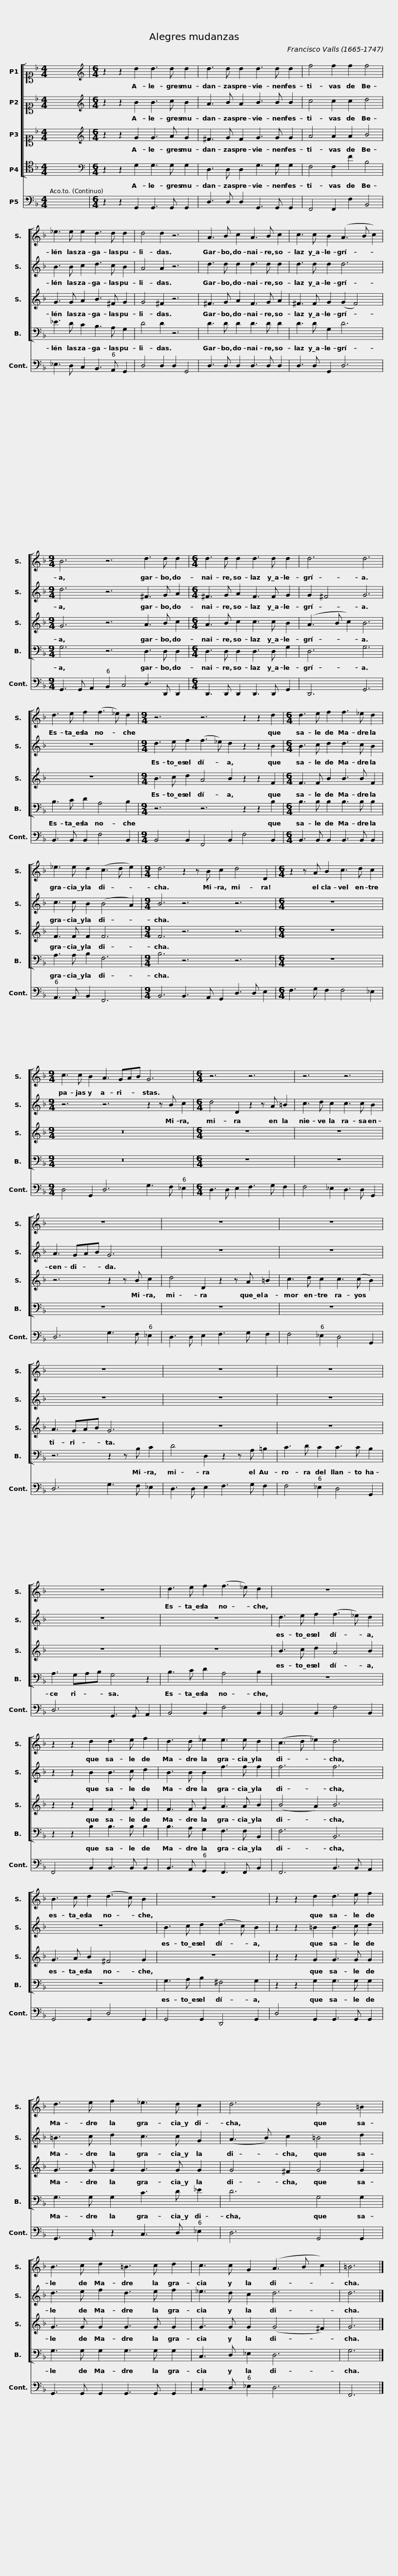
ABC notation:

X:1
%%score [ 1 2 3 4 ] 5
L:1/8
M:4/4
I:linebreak $
K:F
V:1 alto1
V:2 alto1
V:3 alto1
V:4 tenor
V:5 bass
V:1
 x8 |[M:6/4][K:treble] z2 z2 d2 d3 d d2 | d3 d d2 d3 d d2 | f4 f2 f2 f4 |$ _e3 e e2 d3 d d2 | %5
 d4 d2 z6 | A3 B c2 A3 B c2 |$ c3 c B2 (A3 B c2) |[M:9/4] B6 z6 d3 d d2 |[M:6/4] d3 d d2 d3 d d2 |$ %10
 d6 d6 | d3 e f2 (f3 _e) d2 |[M:9/4] z6 z6 z2 z2 d2 |$[M:6/4] d3 e f2 f3 _e d2 | _e3 e d2 (c3 d e2) | %15
[M:9/4] d6 z2 z B c2 d4 D2 |$[M:6/4] z2 z A B2 c3 d c2 |[M:9/4] c3 c B2 A3 GAB G6 |$[M:6/4] z6 z6 | z6 z6 | %20
 z12 |$ z12 | z12 | z12 |$ z12 | %25
 z12 | z12 |$ d3 e f2 (f3 _e) d2 | z12 | z2 z2 d2 d3 e f2 |$ %30
 d3 d _e2 e3 e d2 | (c3 d _e2) d6 | B3 c d2 (d3 c) B2 |$ z12 | z2 z2 d2 d3 e f2 | %35
 d3 e f2 _e3 d c2 |$ d6 d4 =B2 | B3 c d2 =B3 c d2 | c3 c G2 (A3 B c2) | =B6 |] %40
V:2
 x8 |[M:6/4][K:treble] z2 z2 B2 B3 c B2 | A3 B A2 B3 B B2 | c4 c2 c2 d4 |$ B3 B c2 d3 c B2 | %5
 A4 A2 z6 | d3 d d2 d3 d d2 |$ d3 d d2 d6 |[M:9/4] d6 z6 ^F3 G A2 |[M:6/4] ^F3 G A2 F3 F G2 |$ %10
 G2 ^F4 G6 | z12 |[M:9/4] d3 e f2 (f3 _e) d2 z2 z2 B2 |$[M:6/4] B3 c d2 d3 c B2 | c3 c B2 (B4 A2) | %15
[M:9/4] B6 z6 z6 |$[M:6/4] z12 |[M:9/4] z6 z6 z2 z B c2 |$[M:6/4] d4 D2 z2 z A =B2 | c3 d c2 c3 c B2 | %20
 A3 GAB G6 |$ z12 | z12 | z12 |$ z12 | %25
 z12 | z12 |$ z12 | d3 e f2 (f3 _e) d2 | z2 z2 B2 B3 c d2 |$ %30
 B3 B B2 f3 f f2 | f6 f6 | z12 |$ B3 c d2 (d3 c) B2 | z2 z2 =B2 B3 c d2 | %35
 =B3 c d2 c3 c G2 |$ (A3 B) c2 =B4 d2 | d3 e f2 d3 e f2 | _e3 d c2 d6 | d6 |] %40
V:3
 x8 |[M:6/4][K:treble] z2 z2 G2 G3 A G2 | ^F3 G F2 G3 G G2 | A4 A2 A2 B4 |$ G3 G A2 B3 ^F G2 | %5
 G4 ^F2 z6 | ^F3 G A2 F3 G A2 |$ ^F3 F G2 (G2 F4) |[M:9/4] G6 z6 A3 B c2 |[M:6/4] A3 B c2 c3 c B2 |$ %10
 (A3 B c2) B6 | z12 |[M:9/4] B3 c d2 A4 B2 z2 z2 F2 |$[M:6/4] F3 F B2 B3 B F2 | F3 F F2 F6 | %15
[M:9/4] F6 z6 z6 |$[M:6/4] z12 |[M:9/4] z18 |$[M:6/4] z12 | z12 | %20
 z6 z2 z B c2 |$ d4 D2 z2 z A =B2 | c3 d c2 c3 (c B2) | A3 GAB G6 |$ z12 | %25
 z12 | z12 |$ z12 | B3 c d2 A4 B2 | z2 z2 F2 F3 G F2 |$ %30
 F3 F G2 A3 A B2 | (B4 A2) B6 | G3 A B2 ^F4 G2 |$ z12 | z2 z2 G2 G3 G G2 | %35
 G3 G G2 G3 G G2 |$ G4 ^F2 G4 G2 | G3 G G2 G3 G G2 | G3 G G2 (G4 ^F2) | G6 |] %40
V:4
 x8 |[M:6/4][K:bass] z2 z2 G,2 G,3 G, G,2 | D,3 D, D,2 G,3 G, G,2 | F,4 F,2 F2 B,4 |$ _E3 D C2 B,3 A, G,2 | %5
 D4 D2 z6 | D3 D D2 D3 D D2 |$ D3 D G,2 D6 |[M:9/4] G,6 z6 D,3 D, D,2 |[M:6/4] D,3 D, D,2 D,3 D, G,2 |$ %10
 D,6 G,6 | B,3 C D2 A,4 B,2 |[M:9/4] z6 z6 z2 z2 B,2 |$[M:6/4] B,3 B, B,2 B,3 B, B,2 | A,3 A, B,2 F,6 | %15
[M:9/4] B,6 z6 z6 |$[M:6/4] z12 |[M:9/4] z18 |$[M:6/4] z12 | z12 | %20
 z12 |$ z12 | z12 | z6 z2 z B, C2 |$ D4 D,2 z2 z A, =B,2 | %25
 C3 D C2 C3 C B,2 | A,3 G,A,B, G,4 z2 |$ B,3 C D2 A,4 B,2 | z12 | z2 z2 B,2 B,3 B, B,2 |$ %30
 B,3 A, G,2 F,3 F, B,,2 | F,6 B,,6 | z12 |$ G,3 A, B,2 ^F,4 G,2 | z2 z2 G,2 G,3 G, G,2 | %35
 G,3 G, G,2 C3 D _E2 |$ D6 G,4 G,2 | G,3 G, G,2 G,3 G, G,2 | C,3 D, _E,2 D,6 | G,6 |] %40
V:5
 x8 |[M:6/4] z2 z2 G,,2 G,,3 G,, G,,2 | D,3 D, D,2 G,,3 G,, G,,2 | F,,4 F,,2 F,2 B,,4 |$ _E,3 D, C,2 B,,3 A,, G,,2 | %5
 D,4 D,2 D,2 G,,4 | D,3 D, D,2 D,3 D, D,2 |$ D,3 D, G,,2 D,6 |[M:9/4] G,,3 G,, A,,2 B,,2 C,4 D,3 D,, D,,2 |[M:6/4] D,,3 D,, D,,2 D,,3 D,, G,,2 |$ %10
 D,,6 G,,6 | B,,3 B,, B,,2 F,4 B,,2 |[M:9/4] B,,4 B,,2 F,,4 B,,2 F,4 B,,2 |$[M:6/4] B,,3 B,, B,,2 B,,3 B,, B,,2 | A,,3 A,, B,,2 F,,6 | %15
[M:9/4] B,,6 B,,3 A,, G,,2 D,3 D, E,2 |$[M:6/4] F,3 G, F,2 F,4 _E,2 |[M:9/4] D,4 G,,2 D,6 G,3 F, _E,2 |$[M:6/4] D,3 D, E,2 F,3 G, F,2 | F,4 _E,2 D,3 D, G,,2 | %20
 D,6 G,3 F, _E,2 |$ D,3 D, E,2 F,3 G, F,2 | F,4 _E,2 D,4 G,,2 | D,6 G,3 F, _E,2 |$ D,3 D, E,2 F,3 G, F,2 | %25
 F,4 _E,2 D,4 G,,2 | D,6 G,,3 G,, A,,2 |$ B,,4 B,,2 F,4 B,,2 | B,,4 B,,2 F,4 B,,2 | F,,4 B,,2 B,,3 B,, B,,2 |$ %30
 B,,3 A,, G,,2 F,,3 F,, B,,2 | F,,6 B,,3 B,, A,,2 | G,,4 G,,2 D,4 G,,2 |$ G,,4 G,,2 D,,4 G,,2 | D,4 G,,2 G,,3 G,, G,,2 | %35
 G,,3 G,, z2 C,3 D, _E,2 |$ D,6 G,,4 G,,2 | G,,3 G,, G,,2 G,,3 G,, G,,2 | C,3 D, _E,2 D,6 | F,,6 |] %40
